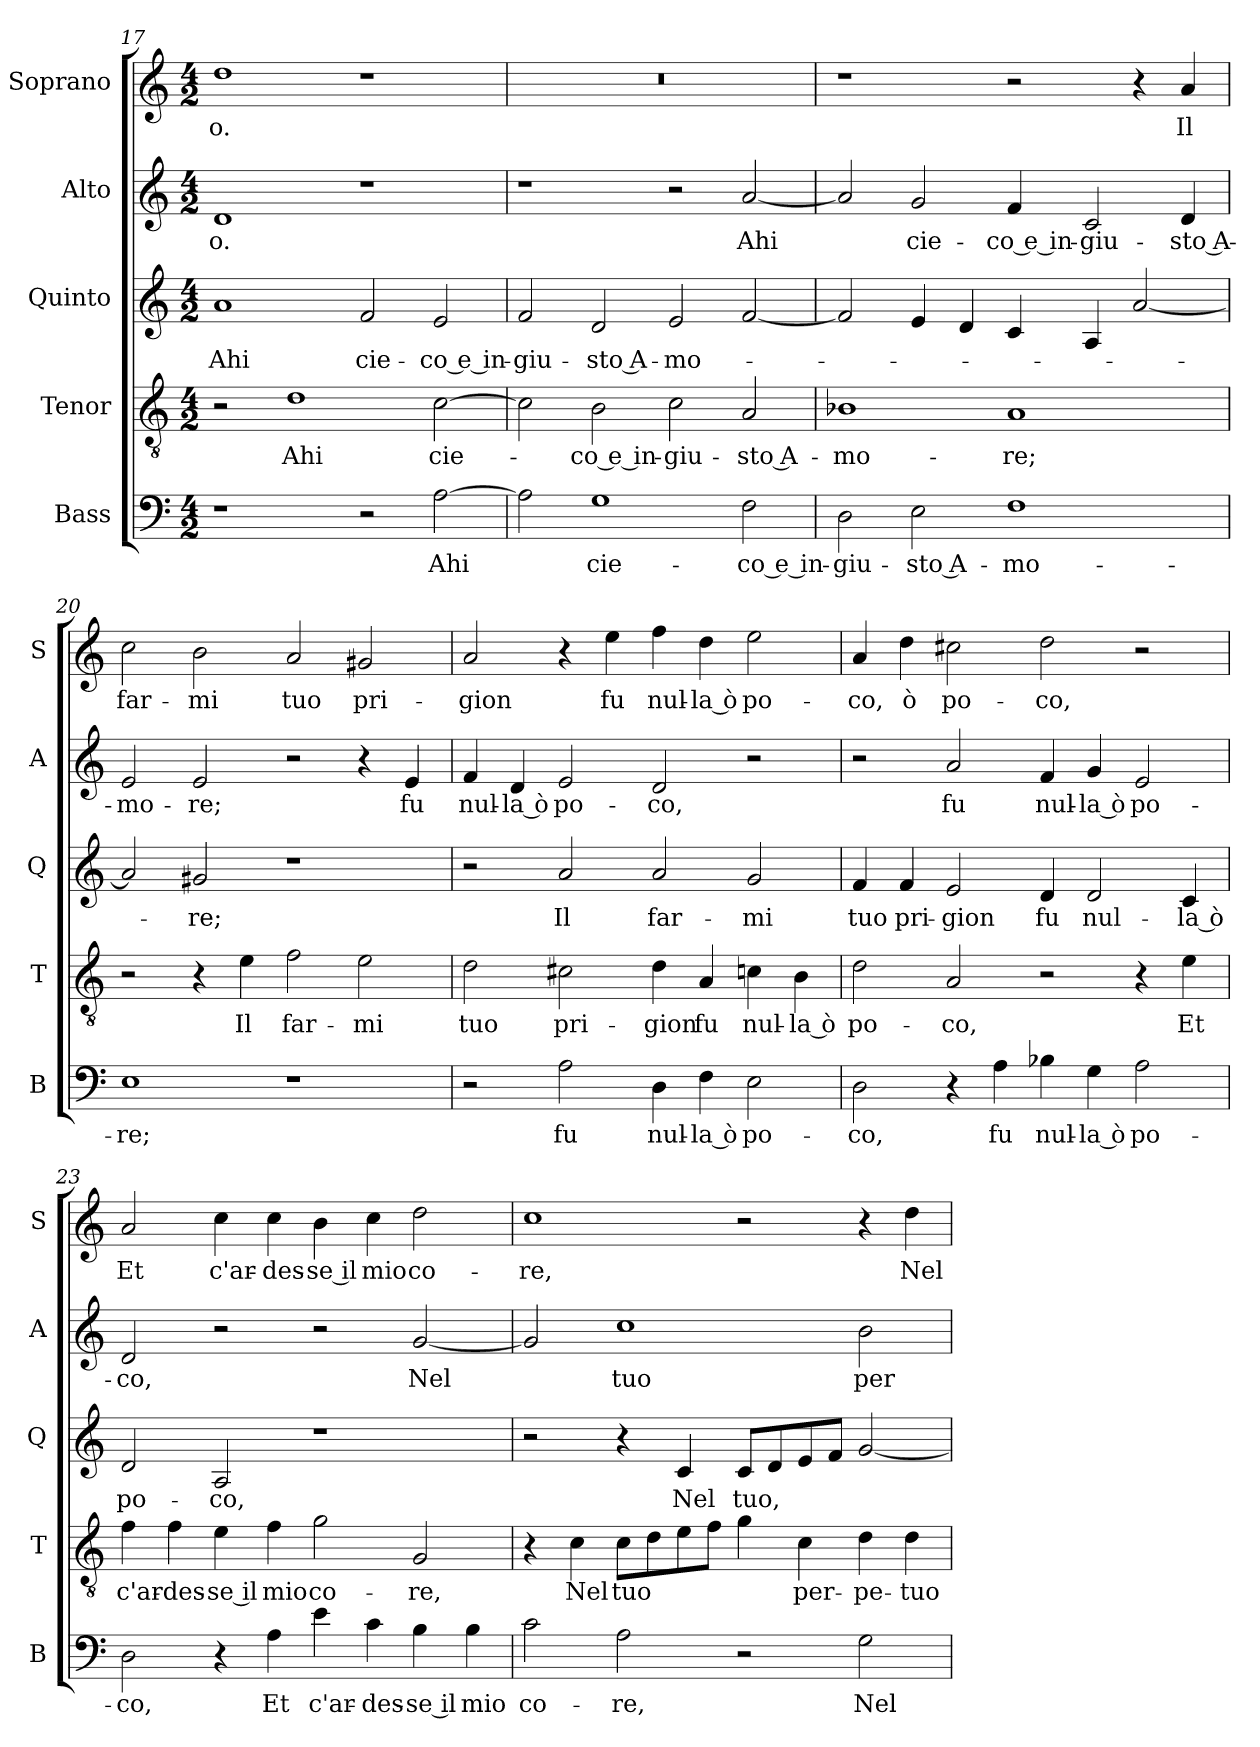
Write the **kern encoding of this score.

**kern	**text	**kern	**text	**kern	**text	**kern	**text	**kern	**text
*part5	*part5	*part4	*part4	*part3	*part3	*part2	*part2	*part1	*part1
*staff5	*staff5	*staff4	*staff4	*staff3	*staff3	*staff2	*staff2	*staff1	*staff1
*I"Bass	*	*I"Tenor	*	*I"Quinto	*	*I"Alto	*	*I"Soprano	*
*I'B	*	*I'T	*	*I'Q	*	*I'A	*	*I'S	*
*clefF4	*	*clefGv2	*	*clefG2	*	*clefG2	*	*clefG2	*
*k[]	*	*k[]	*	*k[]	*	*k[]	*	*k[]	*
*C:	*	*C:	*	*C:	*	*C:	*	*C:	*
*M4/2	*	*M4/2	*	*M4/2	*	*M4/2	*	*M4/2	*
=17	=17	=17	=17	=17	=17	=17	=17	=17	=17
!	!	!	!	!	!LO:LY:b	!	!LO:LY:b	!	!LO:LY:b
1r	.	2r	.	1a	Ahi	1d	-o.	1dd	-o.
!	!	!	!LO:LY:b	!	!	!	!	!	!
.	.	1d	Ahi	.	.	.	.	.	.
!	!	!	!	!	!LO:LY:b	!	!	!	!
2r	.	.	.	2f/	cie-	1r	.	1r	.
!	!LO:LY:b	!	!LO:LY:b	!	!LO:LY:b	!	!	!	!
[2A\	Ahi	[2c\	cie-	2e/	-co e in-	.	.	.	.
=18	=18	=18	=18	=18	=18	=18	=18	=18	=18
!	!	!	!	!	!LO:LY:b	!	!	!	!
2A\]	.	2c\]	.	2f/	-giu-	1r	.	0r	.
!	!LO:LY:b	!	!LO:LY:b	!	!LO:LY:b	!	!	!	!
1G	cie-	2B\	-co e in-	2d/	-sto A-	.	.	.	.
!	!	!	!LO:LY:b	!	!LO:LY:b	!	!	!	!
.	.	2c\	-giu-	2e/	-mo-	2r	.	.	.
!	!LO:LY:b	!	!LO:LY:b	!	!	!	!LO:LY:b	!	!
2F\	-co e in-	2A/	-sto A-	[2f/	.	[2a/	Ahi	.	.
=19	=19	=19	=19	=19	=19	=19	=19	=19	=19
!	!LO:LY:b	!	!LO:LY:b	!	!	!	!	!	!
2D\	-giu-	1B-X	-mo-	2f/]	.	2a/]	.	1r	.
!	!LO:LY:b	!	!	!	!	!	!LO:LY:b	!	!
2E\	-sto A-	.	.	4e/	.	2g/	cie-	.	.
.	.	.	.	4d/	.	.	.	.	.
!	!LO:LY:b	!	!LO:LY:b	!	!	!	!LO:LY:b	!	!
1F	-mo-	1A	-re;	4c/	.	4f/	-co e in-	2r	.
!	!	!	!	!	!	!	!LO:LY:b	!	!
.	.	.	.	4A/	.	2c/	-giu-	.	.
.	.	.	.	[2a/	.	.	.	4r	.
!	!	!	!	!	!	!	!LO:LY:b	!	!LO:LY:b
.	.	.	.	.	.	4d/	-sto A-	4a/	Il
!!LO:LB:g=z
=20	=20	=20	=20	=20	=20	=20	=20	=20	=20
!	!LO:LY:b	!	!	!	!	!	!LO:LY:b	!	!LO:LY:b
1E	-re;	2r	.	2a/]	.	2e/	-mo-	2cc\	far-
!	!	!	!	!	!LO:LY:b	!	!LO:LY:b	!	!LO:LY:b
.	.	4r	.	2g#X/	-re;	2e/	-re;	2b\	-mi
!	!	!	!LO:LY:b	!	!	!	!	!	!
.	.	4e\	Il	.	.	.	.	.	.
!	!	!	!LO:LY:b	!	!	!	!	!	!LO:LY:b
1r	.	2f\	far-	1r	.	2r	.	2a/	tuo
!	!	!	!LO:LY:b	!	!	!	!	!	!LO:LY:b
.	.	2e\	-mi	.	.	4r	.	2g#X/	pri-
!	!	!	!	!	!	!	!LO:LY:b	!	!
.	.	.	.	.	.	4e/	fu	.	.
=21	=21	=21	=21	=21	=21	=21	=21	=21	=21
!	!	!	!LO:LY:b	!	!	!	!LO:LY:b	!	!LO:LY:b
2r	.	2d\	tuo	2r	.	4f/	nul-	2a/	-gion
!	!	!	!	!	!	!	!LO:LY:b	!	!
.	.	.	.	.	.	4d/	-la ò	.	.
!	!LO:LY:b	!	!LO:LY:b	!	!LO:LY:b	!	!LO:LY:b	!	!
2A\	fu	2c#X\	pri-	2a/	Il	2e/	po-	4r	.
!	!	!	!	!	!	!	!	!	!LO:LY:b
.	.	.	.	.	.	.	.	4ee\	fu
!	!LO:LY:b	!	!LO:LY:b	!	!LO:LY:b	!	!LO:LY:b	!	!LO:LY:b
4D\	nul-	4d\	-gion	2a/	far-	2d/	-co,	4ff\	nul-
!	!LO:LY:b	!	!LO:LY:b	!	!	!	!	!	!LO:LY:b
4F\	-la ò	4A/	fu	.	.	.	.	4dd\	-la ò
!	!LO:LY:b	!	!LO:LY:b	!	!LO:LY:b	!	!	!	!LO:LY:b
2E\	po-	4cn\	nul-	2g/	-mi	2r	.	2ee\	po-
!	!	!	!LO:LY:b	!	!	!	!	!	!
.	.	4B\	-la ò	.	.	.	.	.	.
=22	=22	=22	=22	=22	=22	=22	=22	=22	=22
!	!LO:LY:b	!	!LO:LY:b	!	!LO:LY:b	!	!	!	!LO:LY:b
2D\	-co,	2d\	po-	4f/	tuo	2r	.	4a/	-co,
!	!	!	!	!	!LO:LY:b	!	!	!	!LO:LY:b
.	.	.	.	4f/	pri-	.	.	4dd\	ò
!	!	!	!LO:LY:b	!	!LO:LY:b	!	!LO:LY:b	!	!LO:LY:b
4r	.	2A/	-co,	2e/	-gion	2a/	fu	2cc#X\	po-
!	!LO:LY:b	!	!	!	!	!	!	!	!
4A\	fu	.	.	.	.	.	.	.	.
!	!LO:LY:b	!	!	!	!LO:LY:b	!	!LO:LY:b	!	!LO:LY:b
4B-X\	nul-	2r	.	4d/	fu	4f/	nul-	2dd\	-co,
!	!LO:LY:b	!	!	!	!LO:LY:b	!	!LO:LY:b	!	!
4G\	-la ò	.	.	2d/	nul-	4g/	-la ò	.	.
!	!LO:LY:b	!	!	!	!	!	!LO:LY:b	!	!
2A\	po-	4r	.	.	.	2e/	po-	2r	.
!	!	!	!LO:LY:b	!	!LO:LY:b	!	!	!	!
.	.	4e\	Et	4c/	-la ò	.	.	.	.
!!LO:LB:g=z
=23	=23	=23	=23	=23	=23	=23	=23	=23	=23
!	!LO:LY:b	!	!LO:LY:b	!	!LO:LY:b	!	!LO:LY:b	!	!LO:LY:b
2D\	-co,	4f\	c'ar-	2d/	po-	2d/	-co,	2a/	Et
!	!	!	!LO:LY:b	!	!	!	!	!	!
.	.	4f\	-des-	.	.	.	.	.	.
!	!	!	!LO:LY:b	!	!LO:LY:b	!	!	!	!LO:LY:b
4r	.	4e\	-se il	2A/	-co,	2r	.	4cc\	c'ar-
!	!LO:LY:b	!	!LO:LY:b	!	!	!	!	!	!LO:LY:b
4A\	Et	4f\	mio	.	.	.	.	4cc\	-des-
!	!LO:LY:b	!	!LO:LY:b	!	!	!	!	!	!LO:LY:b
4e\	c'ar-	2g\	co-	1r	.	2r	.	4b\	-se il
!	!LO:LY:b	!	!	!	!	!	!	!	!LO:LY:b
4c\	-des-	.	.	.	.	.	.	4cc\	mio
!	!LO:LY:b	!	!LO:LY:b	!	!	!	!LO:LY:b	!	!LO:LY:b
4B\	-se il	2G/	-re,	.	.	[2g/	Nel	2dd\	co-
!	!LO:LY:b	!	!	!	!	!	!	!	!
4B\	mio	.	.	.	.	.	.	.	.
=24	=24	=24	=24	=24	=24	=24	=24	=24	=24
!	!LO:LY:b	!	!	!	!	!	!	!	!LO:LY:b
2c\	co-	4r	.	2r	.	2g/]	.	1cc	-re,
!	!	!	!LO:LY:b	!	!	!	!	!	!
.	.	4c\	Nel	.	.	.	.	.	.
!	!LO:LY:b	!	!LO:LY:b	!	!	!	!LO:LY:b	!	!
2A\	-re,	8c\L	tuo	4r	.	1cc	tuo	.	.
.	.	8d\	.	.	.	.	.	.	.
!	!	!	!	!	!LO:LY:b	!	!	!	!
.	.	8e\	.	4c/	Nel	.	.	.	.
.	.	8f\J	.	.	.	.	.	.	.
!	!	!	!	!	!LO:LY:b	!	!	!	!
2r	.	4g\	.	8c/L	tuo,	.	.	2r	.
.	.	.	.	8d/	.	.	.	.	.
!	!	!	!LO:LY:b	!	!	!	!	!	!
.	.	4c\	per-	8e/	.	.	.	.	.
.	.	.	.	8f/J	.	.	.	.	.
!	!LO:LY:b	!	!LO:LY:b	!	!	!	!LO:LY:b	!	!
2G\	Nel	4d\	-pe-	[2g/	.	2b\	per-	4r	.
!	!	!	!LO:LY:b	!	!	!	!	!	!LO:LY:b
.	.	4d\	-tuo	.	.	.	.	4dd\	Nel
=	=	=	=	=	=	=	=	=	=
*-	*-	*-	*-	*-	*-	*-	*-	*-	*-
